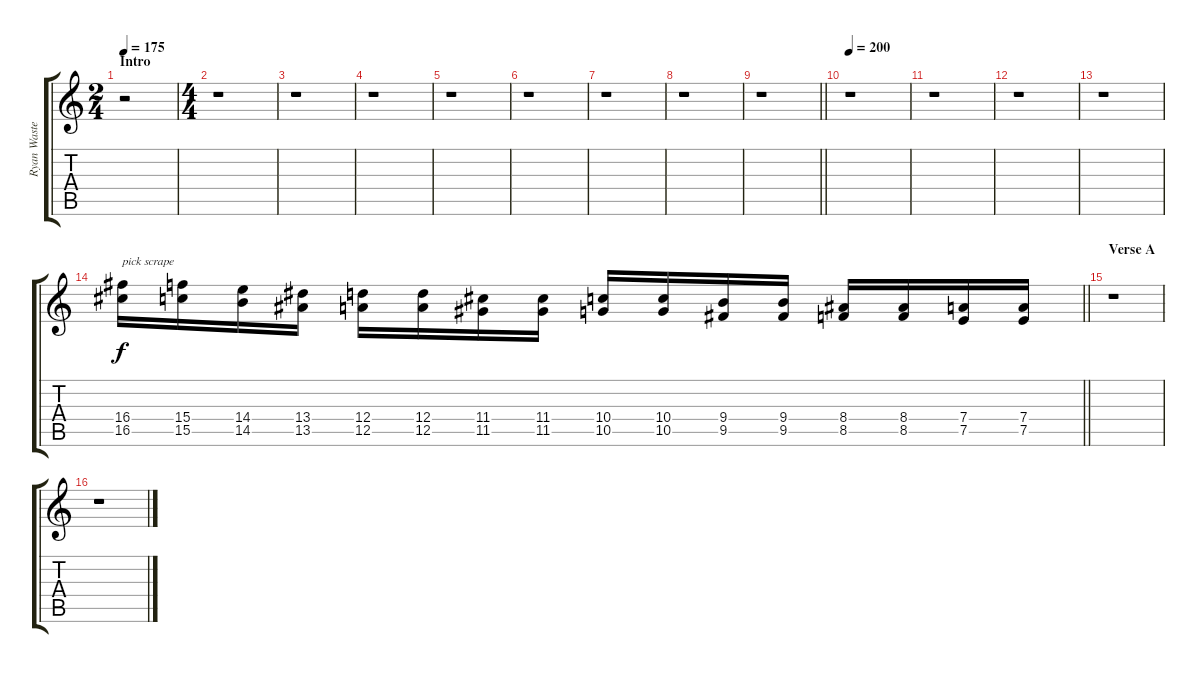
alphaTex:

\track ("Ryan Waste (Lead)" "Ryan Waste") {instrument distortionguitar}
\staff {score tabs}
\tuning (E4 B3 G3 D3 A2 E2) {hide}
\ts (2 4)
\section ("" "Intro")
\tempo 175
\clef g2
\ks c
r.2{dy f instrument distortionguitar} |
\ts (4 4)
r.1 |
r.1 |
r.1 |
r.1 |
r.1 |
r.1 |
r.1 |
\barLineRight lightlight
r.1 |
\tempo 200
r.1 |
r.1 |
r.1 |
r.1 |
\barLineRight lightlight
(16.4 16.5).16{txt "pick scrape" instrument guitarfretnoise} (15.4 15.5).16 (14.4 14.5).16 (13.4 13.5).16 (12.4 12.5).16 (12.4 12.5).16 (11.4 11.5).16 (11.4 11.5).16 (10.4 10.5).16 (10.4 10.5).16 (9.4 9.5).16 (9.4 9.5).16 (8.4 8.5).16 (8.4 8.5).16 (7.4 7.5).16 (7.4 7.5).16 |
\section ("" "Verse A")
r.1 |
r.1
